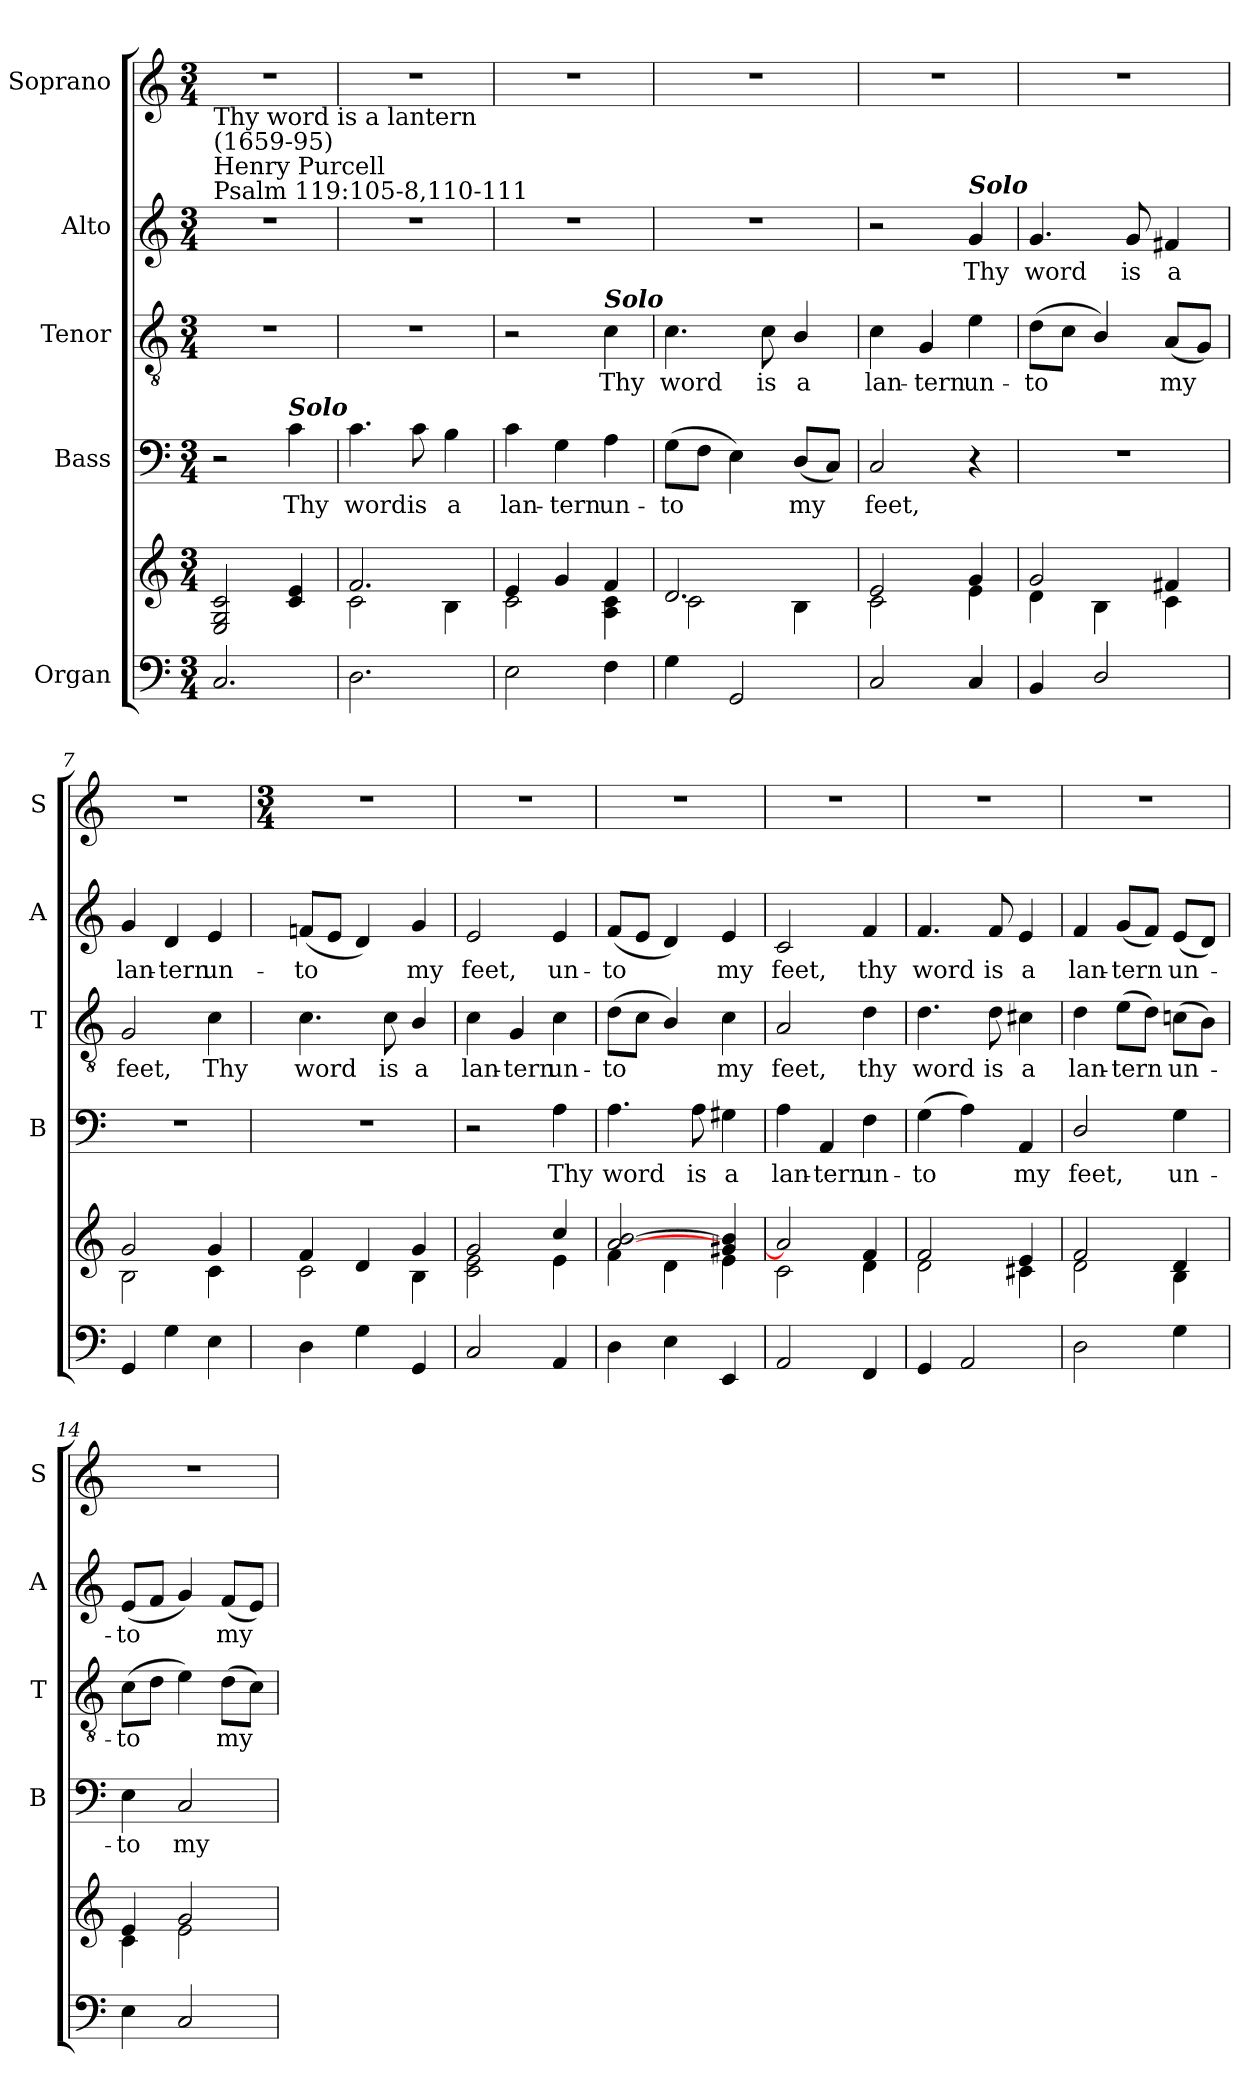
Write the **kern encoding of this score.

**kern	**kern	**kern	**text	**kern	**text	**kern	**text	**kern
*part5	*part5	*part4	*part4	*part3	*part3	*part2	*part2	*part1
*staff6	*staff5	*staff4	*staff4	*staff3	*staff3	*staff2	*staff2	*staff1
*I"Organ	*	*I"Bass	*	*I"Tenor	*	*I"Alto	*	*I"Soprano
*	*	*I'B	*	*I'T	*	*I'A	*	*I'S
*clefF4	*clefG2	*clefF4	*	*clefGv2	*	*clefG2	*	*clefG2
*k[]	*k[]	*k[]	*	*k[]	*	*k[]	*	*k[]
*M3/4	*M3/4	*M3/4	*	*M3/4	*	*M3/4	*	*M3/4
*MM90	*MM90	*MM90	*	*MM90	*	*MM90	*	*MM90
=1	=1	=1	=1	=1	=1	=1	=1	=1
*	*^	*	*	*	*	*	*	*
!	!	!	!	!	!	!	!LO:TX:a:t=Psalm 119&colon;105-8,110-111	!	!
!	!	!	!	!	!	!	!LO:TX:a:t=Henry Purcell	!	!
!	!	!	!	!	!	!	!LO:TX:a:t=(1659-95)	!	!
!	!	!	!	!	!	!	!LO:TX:a:t=Thy word is a lantern	!	!
2.C/	2E/ 2G/ 2c/	2ryy	2r	.	2.r	.	2.r	.	2.r
!	!	!	!LO:TX:a:Bi:t=Solo	!	!	!	!	!	!
!	!	!	!	!LO:LY:b	!	!	!	!	!
.	4c/ 4e/	4ryy	4c\	Thy	.	.	.	.	.
=2	=2	=2	=2	=2	=2	=2	=2	=2	=2
!	!	!	!	!LO:LY:b	!	!	!	!	!
2.D\	2.f/	2c\	4.c\	word	2.r	.	2.r	.	2.r
!	!	!	!	!LO:LY:b	!	!	!	!	!
.	.	.	8c\	is	.	.	.	.	.
!	!	!	!	!LO:LY:b	!	!	!	!	!
.	.	4B\	4B\	a	.	.	.	.	.
=3	=3	=3	=3	=3	=3	=3	=3	=3	=3
!	!	!	!	!LO:LY:b	!	!	!	!	!
2E\	4e/	2c\	4c\	lan-	2r	.	2.r	.	2.r
!	!	!	!	!LO:LY:b	!	!	!	!	!
.	4g/	.	4G\	-tern	.	.	.	.	.
!	!	!	!	!	!LO:TX:a:Bi:t=Solo	!	!	!	!
!	!	!	!	!LO:LY:b	!	!LO:LY:b	!	!	!
4F\	4f/	4A\ 4c\	4A\	un-	4c\	Thy	.	.	.
=4	=4	=4	=4	=4	=4	=4	=4	=4	=4
!	!	!	!	!LO:LY:b	!	!LO:LY:b	!	!	!
4G\	2.d/	2c\	(>8G\L	-to	4.c\	word	2.r	.	2.r
.	.	.	8F\J	.	.	.	.	.	.
2GG/	.	.	4E\)	.	.	.	.	.	.
!	!	!	!	!	!	!LO:LY:b	!	!	!
.	.	.	.	.	8c\	is	.	.	.
!	!	!	!	!LO:LY:b	!	!LO:LY:b	!	!	!
.	.	4B\	(<8D/L	my	4B/	a	.	.	.
.	.	.	8C/J)	.	.	.	.	.	.
=5	=5	=5	=5	=5	=5	=5	=5	=5	=5
!	!	!	!	!LO:LY:b	!	!LO:LY:b	!	!	!
2C/	2e/	2c\	2C/	feet,	4c\	lan-	2r	.	2.r
!	!	!	!	!	!	!LO:LY:b	!	!	!
.	.	.	.	.	4G/	-tern	.	.	.
!	!	!	!	!	!	!	!LO:TX:a:Bi:t=Solo	!	!
!	!	!	!	!	!	!LO:LY:b	!	!LO:LY:b	!
4C/	4g/	4e\	4r	.	4e\	un-	4g/	Thy	.
=6	=6	=6	=6	=6	=6	=6	=6	=6	=6
!	!	!	!	!	!	!LO:LY:b	!	!LO:LY:b	!
4BB/	2g/	4d\	2.r	.	(>8d\L	-to	4.g/	word	2.r
.	.	.	.	.	8c\J	.	.	.	.
2D/	.	4B\	.	.	4B/)	.	.	.	.
!	!	!	!	!	!	!	!	!LO:LY:b	!
.	.	.	.	.	.	.	8g/	is	.
!	!	!	!	!	!	!LO:LY:b	!	!LO:LY:b	!
.	4f#X/	4c\	.	.	(<8A/L	my	4f#X/	a	.
.	.	.	.	.	8G/J)	.	.	.	.
=7	=7	=7	=7	=7	=7	=7	=7	=7	=7
!	!	!	!	!	!	!LO:LY:b	!	!LO:LY:b	!
4GG/	2g/	2B\	2.r	.	2G/	feet,	4g/	lan-	2.r
!	!	!	!	!	!	!	!	!LO:LY:b	!
4G\	.	.	.	.	.	.	4d/	-tern	.
!	!	!	!	!	!	!LO:LY:b	!	!LO:LY:b	!
4E\	4g/	4c\	.	.	4c\	Thy	4e/	un-	.
!!LO:LB:g=z
=8	=8	=8	=8	=8	=8	=8	=8	=8	=8
*	*	*	*	*	*	*	*	*	*M3/4
!	!	!	!	!	!	!LO:LY:b	!	!LO:LY:b	!
4D\	4f/	2c\	2.r	.	4.c\	word	(<8fn/L	-to	2.r
.	.	.	.	.	.	.	8e/J	.	.
4G\	4d/	.	.	.	.	.	4d/)	.	.
!	!	!	!	!	!	!LO:LY:b	!	!	!
.	.	.	.	.	8c\	is	.	.	.
!	!	!	!	!	!	!LO:LY:b	!	!LO:LY:b	!
4GG/	4g/	4B\	.	.	4B/	a	4g/	my	.
=9	=9	=9	=9	=9	=9	=9	=9	=9	=9
!	!	!	!	!	!	!LO:LY:b	!	!LO:LY:b	!
2C/	2g/	2c\ 2e\	2r	.	4c\	lan-	2e/	feet,	2.r
!	!	!	!	!	!	!LO:LY:b	!	!	!
.	.	.	.	.	4G/	-tern	.	.	.
!	!	!	!	!LO:LY:b	!	!LO:LY:b	!	!LO:LY:b	!
4AA/	4cc/	4e\	4A\	Thy	4c\	un-	4e/	un-	.
=10	=10	=10	=10	=10	=10	=10	=10	=10	=10
!	!	!	!	!LO:LY:b	!	!LO:LY:b	!	!LO:LY:b	!
4D\	[2a/ [2b/	4f\	4.A\	word	(>8d\L	-to	(<8f/L	-to	2.r
.	.	.	.	.	8c\J	.	8e/J	.	.
4E\	.	4d\	.	.	4B/)	.	4d/)	.	.
!	!	!	!	!LO:LY:b	!	!	!	!	!
.	.	.	8A\	is	.	.	.	.	.
!	!	!	!	!LO:LY:b	!	!LO:LY:b	!	!LO:LY:b	!
4EE/	4g#X/ 4b/]	4e\	4G#X\	a	4c\	my	4e/	my	.
=11	=11	=11	=11	=11	=11	=11	=11	=11	=11
!	!	!	!	!LO:LY:b	!	!LO:LY:b	!	!LO:LY:b	!
2AA/	2a/]	2c\	4A\	lan-	2A/	feet,	2c/	feet,	2.r
!	!	!	!	!LO:LY:b	!	!	!	!	!
.	.	.	4AA/	-tern	.	.	.	.	.
!	!	!	!	!LO:LY:b	!	!LO:LY:b	!	!LO:LY:b	!
4FF/	4f/	4d\	4F\	un-	4d\	thy	4f/	thy	.
=12	=12	=12	=12	=12	=12	=12	=12	=12	=12
!	!	!	!	!LO:LY:b	!	!LO:LY:b	!	!LO:LY:b	!
4GG/	2f/	2d\	(>4G\	-to	4.d\	word	4.f/	word	2.r
2AA/	.	.	4A\)	.	.	.	.	.	.
!	!	!	!	!	!	!LO:LY:b	!	!LO:LY:b	!
.	.	.	.	.	8d\	is	8f/	is	.
!	!	!	!	!LO:LY:b	!	!LO:LY:b	!	!LO:LY:b	!
.	4e/	4c#X\	4AA/	my	4c#X\	a	4e/	a	.
=13	=13	=13	=13	=13	=13	=13	=13	=13	=13
!	!	!	!	!LO:LY:b	!	!LO:LY:b	!	!LO:LY:b	!
2D\	2f/	2d\	2D/	feet,	4d\	lan-	4f/	lan-	2.r
!	!	!	!	!	!	!LO:LY:b	!	!LO:LY:b	!
.	.	.	.	.	(>8e\L	-tern	(<8g/L	-tern	.
.	.	.	.	.	8d\J)	.	8f/J)	.	.
!	!	!	!	!LO:LY:b	!	!LO:LY:b	!	!LO:LY:b	!
4G\	4d/	4B\	4G\	un-	(>8cni\L	un-	(<8e/L	un-	.
.	.	.	.	.	8B\J)	.	8d/J)	.	.
=14	=14	=14	=14	=14	=14	=14	=14	=14	=14
!	!	!	!	!LO:LY:b	!	!LO:LY:b	!	!LO:LY:b	!
4E\	4e/	4c\	4E\	-to	(>8c\L	to	(<8e/L	to	2.r
.	.	.	.	.	8d\J	.	8f/J	.	.
!	!	!	!	!LO:LY:b	!	!	!	!	!
2C/	2g/	2e\	2C/	my	4e\)	.	4g/)	.	.
!	!	!	!	!	!	!LO:LY:b	!	!LO:LY:b	!
.	.	.	.	.	(>8d\L	my	(<8f/L	my	.
.	.	.	.	.	8c\J)	.	8e/J)	.	.
*	*v	*v	*	*	*	*	*	*	*
=	=	=	=	=	=	=	=	=
*-	*-	*-	*-	*-	*-	*-	*-	*-
